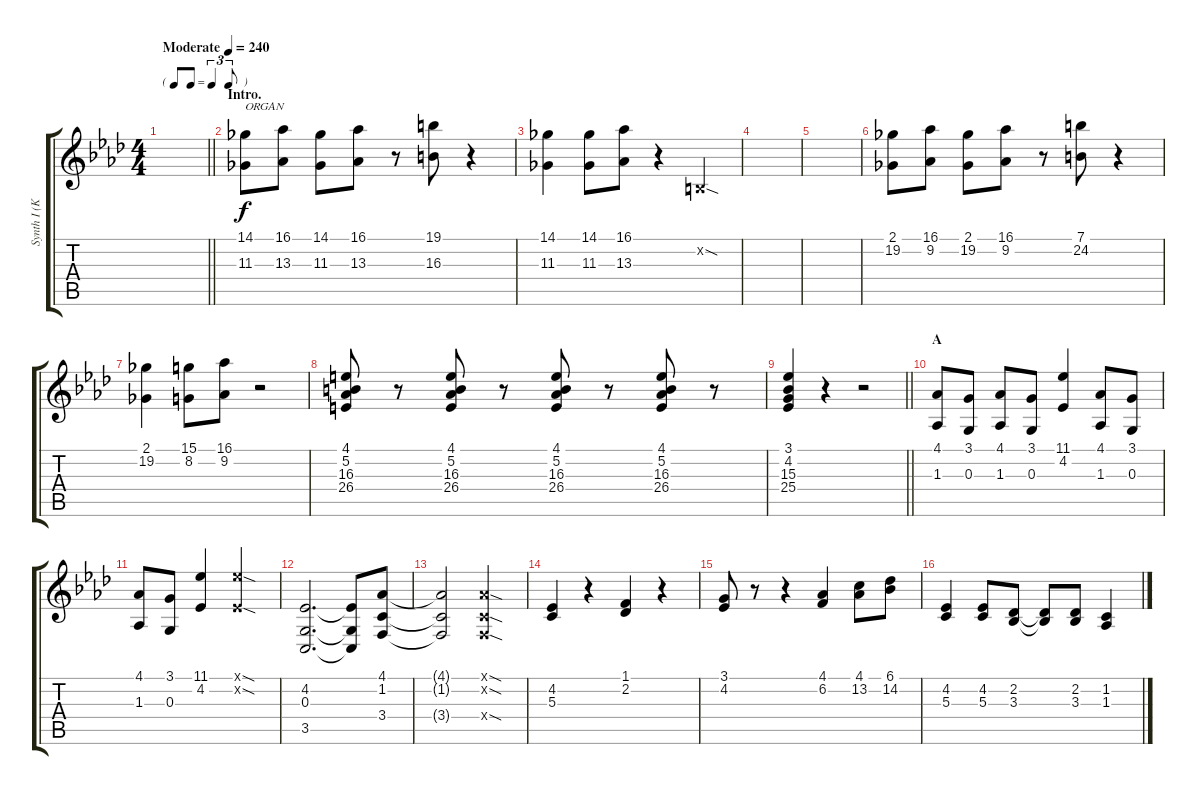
\track ("Synth I (Kotobuki Tsumugi)" "Synth I (K") {instrument drawbarorgan}
\staff {score tabs}
\tuning (E4 B3 G3 D3 A2 E2) {hide}
\ts (4 4)
\tf triplet8th
\tempo (240 "Moderate")
\clef g2
\barLineRight lightlight
\ks ab
|
\section ("" "Intro.")
(14.1 11.3).8{txt "ORGAN"} (16.1 13.3).8 (14.1 11.3).8 (16.1 13.3).8 r.8 (19.1 16.3).8 r.4 |
(14.1 11.3).4 (14.1 11.3).8 (16.1 13.3).8 r.4 0.2{sod x}.4 |
|
|
(2.1 19.2).8 (16.1 9.2).8 (2.1 19.2).8 (16.1 9.2).8 r.8 (7.1 24.2).8 r.4 |
(2.1 19.2).4 (15.1 8.2).8 (16.1 9.2).8 r.2 |
(4.1 5.2 16.3 26.4).8 r.8 (4.1 5.2 16.3 26.4).8 r.8 (4.1 5.2 16.3 26.4).8 r.8 (4.1 5.2 16.3 26.4).8 r.8 |
\barLineRight lightlight
(3.1 4.2 15.3 25.4).4 r.4 r.2 |
\section ("" "A")
(4.1 1.3).8{volume 10} (3.1 0.3).8 (4.1 1.3).8 (3.1 0.3).8 (11.1 4.2).4 (4.1 1.3).8 (3.1 0.3).8 |
(4.1 1.3).8 (3.1 0.3).8 (11.1 4.2).4 (11.1{sod x} 4.2{sod x}).2 |
(4.2 0.3 3.5).2{d} (4.2{t} 0.3{t} 3.5{t}).8 (4.1 1.2 3.4).8 |
(4.1{t} 1.2{t} 3.4{t}).2 (4.1{sod x} 1.2{sod x} 3.4{sod x}).2 |
(4.2 5.3).4 r.4 (1.1 2.2).4 r.4 |
(3.1 4.2).8 r.8 r.4 (4.1 6.2).4 (4.1 13.2).8 (6.1 14.2).8 |
(4.2 5.3).4 (4.2 5.3).8 (2.2 3.3).8 (2.2{t} 3.3{t}).8 (2.2 3.3).8 (1.2 1.3).4
